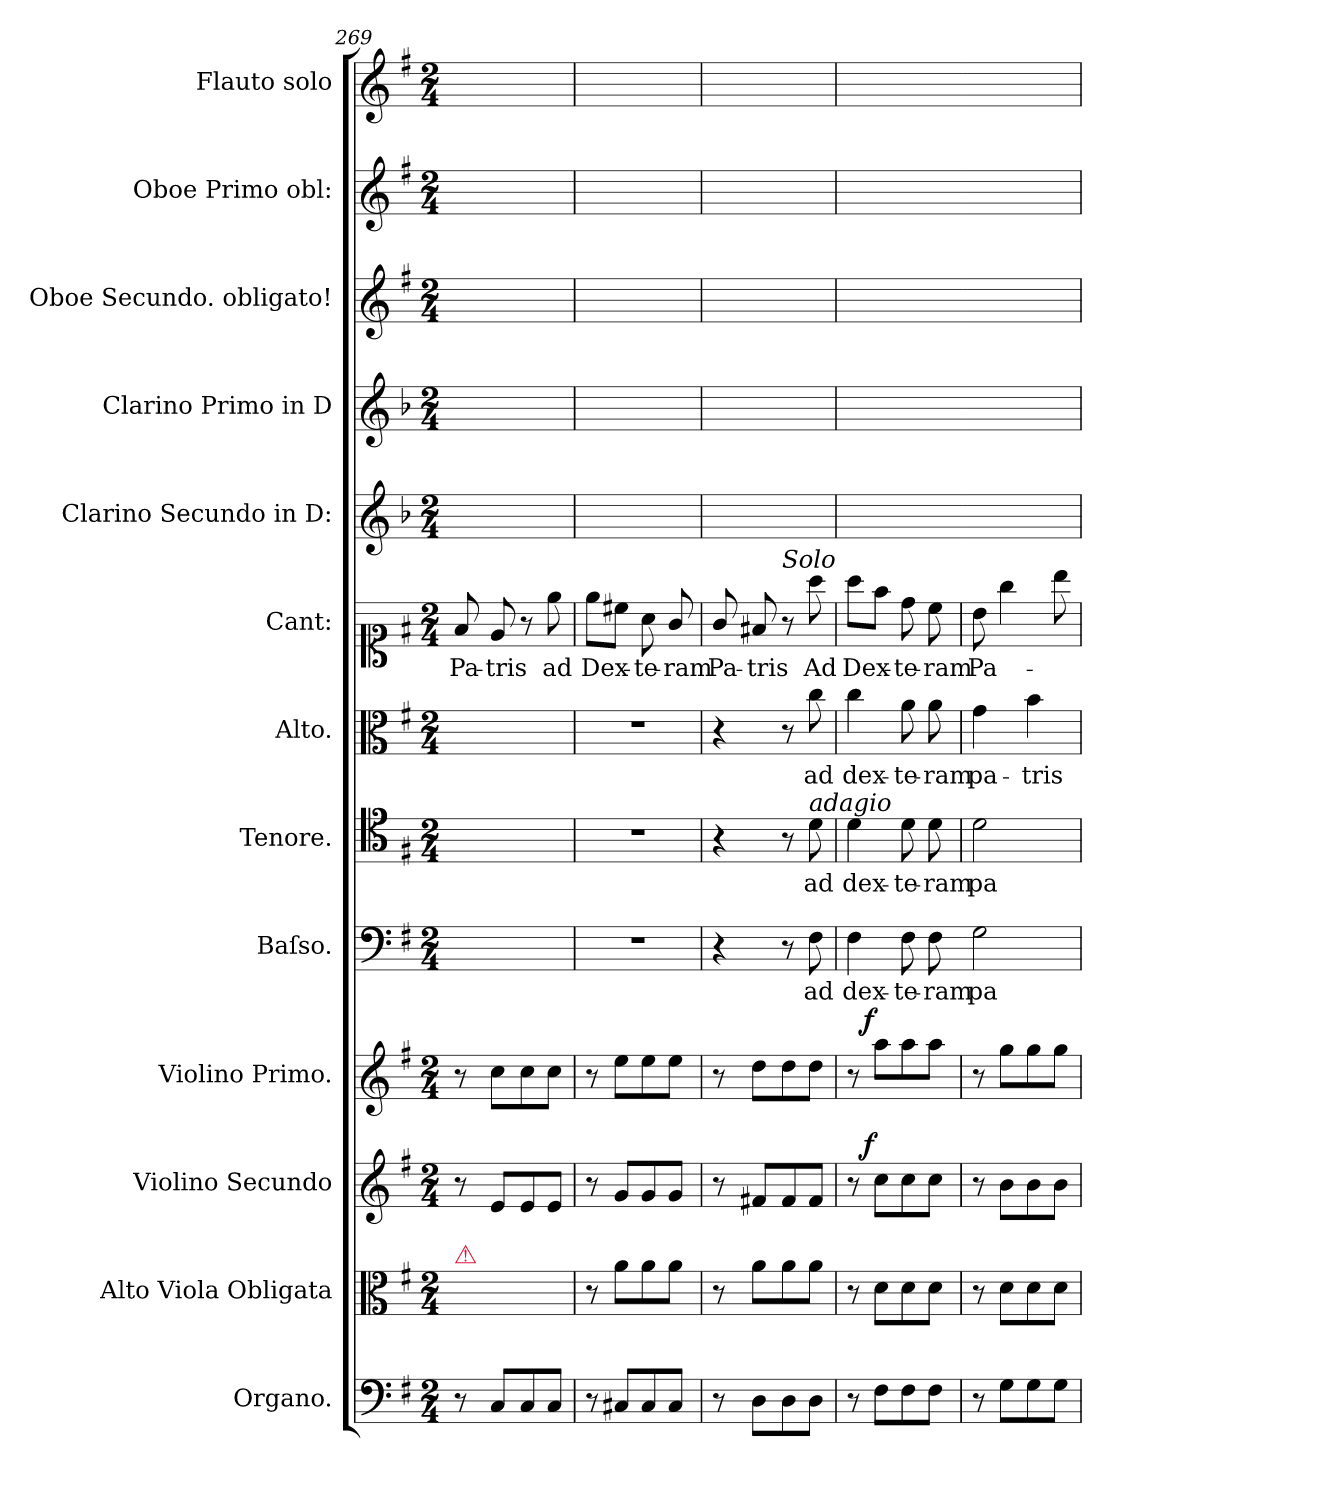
**kern	**kern	**kern	**dynam	**kern	**dynam	**kern	**text	**kern	**text	**kern	**text	**kern	**text	**kern	**kern	**kern	**kern	**kern
*part13	*part12	*part11	*part11	*part10	*part10	*part9	*part9	*part8	*part8	*part7	*part7	*part6	*part6	*part5	*part4	*part3	*part2	*part1
*staff13	*staff12	*staff11	*staff11	*staff10	*staff10	*staff9	*staff9	*staff8	*staff8	*staff7	*staff7	*staff6	*staff6	*staff5	*staff4	*staff3	*staff2	*staff1
*I"Organo.	*I"Alto Viola Obligata	*I"Violino Secundo	*	*I"Violino Primo.	*	*I"Baſso.	*	*I"Tenore.	*	*I"Alto.	*	*I"Cant:	*	*I"Clarino Secundo in D:	*I"Clarino Primo in D	*I"Oboe Secundo. obligato!	*I"Oboe Primo obl:	*I"Flauto solo
*I'org	*I'Vla	*I'vl 2	*	*I'vl 1	*	*I'B	*	*I'T	*	*I'A	*	*	*	*I'clno 2	*I'clno 1	*I'ob 2	*I'ob 1	*I'fl
*clefF4	*clefC3	*clefG2	*	*clefG2	*	*clefF4	*	*clefC4	*	*clefC3	*	*clefC1	*	*clefG2	*clefG2	*clefG2	*clefG2	*clefG2
*	*	*	*	*	*	*	*	*	*	*	*	*	*	*ITrd-1c-2	*ITrd-1c-2	*	*	*
*k[f#]	*k[f#]	*k[f#]	*	*k[f#]	*	*k[f#]	*	*k[f#]	*	*k[f#]	*	*k[f#]	*	*k[f#]	*k[f#]	*k[f#]	*k[f#]	*k[f#]
*G:	*G:	*	*	*	*	*G:	*	*	*	*	*	*	*	*G:	*G:	*G:	*G:	*G:
*M2/4	*M2/4	*M2/4	*	*M2/4	*	*M2/4	*	*M2/4	*	*M2/4	*	*M2/4	*	*M2/4	*M2/4	*M2/4	*M2/4	*M2/4
=269	=269	=269	=269	=269	=269	=269	=269	=269	=269	=269	=269	=269	=269	=269	=269	=269	=269	=269
!	!LO:TX:a:color=crimson:t=⚠	!	!	!	!	!	!	!	!	!	!	!	!	!	!	!	!	!
8r	8ryy	8r	.	8r	.	2ryy	.	2ryy	.	2ryy	.	8f#/	Pa-	2ryy	2ryy	2ryy	2ryy	2ryy
8C/L	8g\Lyy	8e/L	.	8cc\L	.	.	.	.	.	.	.	8e/	-tris	.	.	.	.	.
8C/	8g\yy	8e/	.	8cc\	.	.	.	.	.	.	.	8r	.	.	.	.	.	.
!	!	!	!	!	!	!	!	!	!	!	!	!	!LO:LY:i	!	!	!	!	!
8C/J	8g\Jyy	8e/J	.	8cc\J	.	.	.	.	.	.	.	8ee\	ad	.	.	.	.	.
=270	=270	=270	=270	=270	=270	=270	=270	=270	=270	=270	=270	=270	=270	=270	=270	=270	=270	=270
!	!	!	!	!	!	!	!	!	!	!	!	!	!LO:LY:i	!	!	!	!	!
8r	8r	8r	.	8r	.	2r	.	2r	.	2r	.	8ee\L	Dex-	2ryy	2ryy	2ryy	2ryy	2ryy
8C#X/L	8a\L	8g/L	.	8ee\L	.	.	.	.	.	.	.	8cc#X\J	.	.	.	.	.	.
!	!	!	!	!	!	!	!	!	!	!	!	!	!LO:LY:i	!	!	!	!	!
8C#/	8a\	8g/	.	8ee\	.	.	.	.	.	.	.	8a\	-te-	.	.	.	.	.
!	!	!	!	!	!	!	!	!	!	!	!	!	!LO:LY:i	!	!	!	!	!
8C#/J	8a\J	8g/J	.	8ee\J	.	.	.	.	.	.	.	8g/	-ram	.	.	.	.	.
=271	=271	=271	=271	=271	=271	=271	=271	=271	=271	=271	=271	=271	=271	=271	=271	=271	=271	=271
!	!	!	!	!	!	!	!	!	!	!	!	!	!LO:LY:i	!	!	!	!	!
8r	8r	8r	.	8r	.	4r	.	4r	.	4r	.	8g/	Pa-	2ryy	2ryy	2ryy	2ryy	2ryy
!	!	!	!	!	!	!	!	!	!	!	!	!	!LO:LY:i	!	!	!	!	!
8D\L	8a\L	8f#X/L	.	8dd\L	.	.	.	.	.	.	.	8f#X/	-tris	.	.	.	.	.
!	!	!	!	!	!	!	!	!	!	!	!	!LO:TX:a:i:t=Solo	!	!	!	!	!	!
8D\	8a\	8f#/	.	8dd\	.	8r	.	8r	.	8r	.	8r	.	.	.	.	.	.
!	!	!	!	!	!	!	!	!LO:TX:a:i:t=adagio	!	!	!	!	!	!	!	!	!	!
8D\J	8a\J	8f#/J	.	8dd\J	.	8F#\	ad	8d\	ad	8cc\	ad	8aa\	Ad	.	.	.	.	.
=272	=272	=272	=272	=272	=272	=272	=272	=272	=272	=272	=272	=272	=272	=272	=272	=272	=272	=272
8r	8r	8r	.	8r	.	4F#\	dex-	4d\	dex-	4cc\	dex-	8aa\L	Dex-	2ryy	2ryy	2ryy	2ryy	2ryy
!	!	!	!LO:DY:a:rj	!	!LO:DY:a:rj	!	!	!	!	!	!	!	!	!	!	!	!	!
8F#\L	8d\L	8cc\L	f	8aa\L	f	.	.	.	.	.	.	8ff#\J	.	.	.	.	.	.
8F#\	8d\	8cc\	.	8aa\	.	8F#\	-te-	8d\	-te-	8a\	-te-	8dd\	-te-	.	.	.	.	.
8F#\J	8d\J	8cc\J	.	8aa\J	.	8F#\	-ram	8d\	-ram	8a\	-ram	8cc\	-ram	.	.	.	.	.
=273	=273	=273	=273	=273	=273	=273-	=273	=273	=273	=273	=273	=273	=273	=273	=273	=273	=273	=273
8r	8r	8r	.	8r	.	2G\	pa-	2d\	pa-	4g\	pa-	8b\	Pa-	2ryy	2ryy	2ryy	2ryy	2ryy
8G\L	8d\L	8b\L	.	8gg\L	.	.	.	.	.	.	.	4gg\	.	.	.	.	.	.
8G\	8d\	8b\	.	8gg\	.	.	.	.	.	4b\	-tris	.	.	.	.	.	.	.
8G\J	8d\J	8b\J	.	8gg\J	.	.	.	.	.	.	.	8bb\	.	.	.	.	.	.
=	=	=	=	=	=	=	=	=	=	=	=	=	=	=	=	=	=	=
*-	*-	*-	*-	*-	*-	*-	*-	*-	*-	*-	*-	*-	*-	*-	*-	*-	*-	*-
